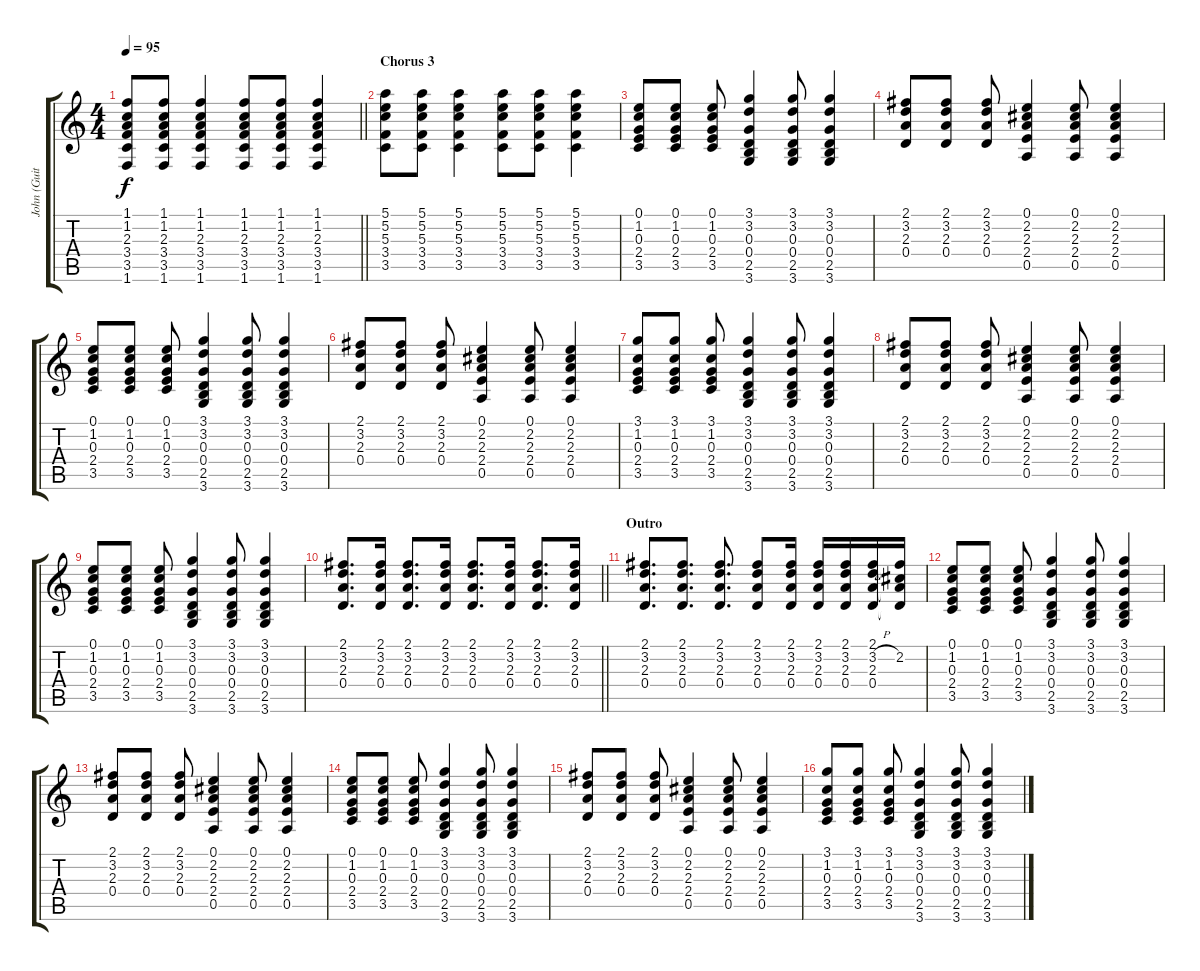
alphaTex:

\track ("John (Guitar)" "John (Guit") {instrument electricguitarclean}
\staff {score tabs}
\tuning (E4 B3 G3 D3 A2 E2) {hide}
\ts (4 4)
\tempo 95
\clef g2
\barLineRight lightlight
\ks c
(1.1 1.2 2.3 3.4 3.5 1.6).8{dy f} (1.1 1.2 2.3 3.4 3.5 1.6).8 (1.1 1.2 2.3 3.4 3.5 1.6).4 (1.1 1.2 2.3 3.4 3.5 1.6).8 (1.1 1.2 2.3 3.4 3.5 1.6).8 (1.1 1.2 2.3 3.4 3.5 1.6).4 |
\section ("" "Chorus 3")
(5.1 5.2 5.3 3.4 3.5).8 (5.1 5.2 5.3 3.4 3.5).8 (5.1 5.2 5.3 3.4 3.5).4 (5.1 5.2 5.3 3.4 3.5).8 (5.1 5.2 5.3 3.4 3.5).8 (5.1 5.2 5.3 3.4 3.5).4 |
(0.1 1.2 0.3 2.4 3.5).8 (0.1 1.2 0.3 2.4 3.5).8 (0.1 1.2 0.3 2.4 3.5).8 (3.1 3.2 0.3 0.4 2.5 3.6).4 (3.1 3.2 0.3 0.4 2.5 3.6).8 (3.1 3.2 0.3 0.4 2.5 3.6).4 |
(2.1 3.2 2.3 0.4).8 (2.1 3.2 2.3 0.4).8 (2.1 3.2 2.3 0.4).8 (0.1 2.2 2.3 2.4 0.5).4 (0.1 2.2 2.3 2.4 0.5).8 (0.1 2.2 2.3 2.4 0.5).4 |
(0.1 1.2 0.3 2.4 3.5).8 (0.1 1.2 0.3 2.4 3.5).8 (0.1 1.2 0.3 2.4 3.5).8 (3.1 3.2 0.3 0.4 2.5 3.6).4 (3.1 3.2 0.3 0.4 2.5 3.6).8 (3.1 3.2 0.3 0.4 2.5 3.6).4 |
(2.1 3.2 2.3 0.4).8 (2.1 3.2 2.3 0.4).8 (2.1 3.2 2.3 0.4).8 (0.1 2.2 2.3 2.4 0.5).4 (0.1 2.2 2.3 2.4 0.5).8 (0.1 2.2 2.3 2.4 0.5).4 |
(3.1 1.2 0.3 2.4 3.5).8 (3.1 1.2 0.3 2.4 3.5).8 (3.1 1.2 0.3 2.4 3.5).8 (3.1 3.2 0.3 0.4 2.5 3.6).4 (3.1 3.2 0.3 0.4 2.5 3.6).8 (3.1 3.2 0.3 0.4 2.5 3.6).4 |
(2.1 3.2 2.3 0.4).8 (2.1 3.2 2.3 0.4).8 (2.1 3.2 2.3 0.4).8 (0.1 2.2 2.3 2.4 0.5).4 (0.1 2.2 2.3 2.4 0.5).8 (0.1 2.2 2.3 2.4 0.5).4 |
(0.1 1.2 0.3 2.4 3.5).8 (0.1 1.2 0.3 2.4 3.5).8 (0.1 1.2 0.3 2.4 3.5).8 (3.1 3.2 0.3 0.4 2.5 3.6).4 (3.1 3.2 0.3 0.4 2.5 3.6).8 (3.1 3.2 0.3 0.4 2.5 3.6).4 |
\barLineRight lightlight
(2.1 3.2 2.3 0.4).8{d} (2.1 3.2 2.3 0.4).16 (2.1 3.2 2.3 0.4).8{d} (2.1 3.2 2.3 0.4).16 (2.1 3.2 2.3 0.4).8{d} (2.1 3.2 2.3 0.4).16 (2.1 3.2 2.3 0.4).8{d} (2.1 3.2 2.3 0.4).16 |
\section ("" "Outro")
(2.1 3.2 2.3 0.4).8{d} (2.1 3.2 2.3 0.4).8{d} (2.1 3.2 2.3 0.4).8{d} (2.1 3.2 2.3 0.4).8 (2.1 3.2 2.3 0.4).16 (2.1 3.2 2.3 0.4).16 (2.1 3.2 2.3 0.4).16 (2.1 3.2{h} 2.3 0.4).16 (2.1{t} 2.2 2.3{t} 0.4{t}).16 |
(0.1 1.2 0.3 2.4 3.5).8 (0.1 1.2 0.3 2.4 3.5).8 (0.1 1.2 0.3 2.4 3.5).8 (3.1 3.2 0.3 0.4 2.5 3.6).4 (3.1 3.2 0.3 0.4 2.5 3.6).8 (3.1 3.2 0.3 0.4 2.5 3.6).4 |
(2.1 3.2 2.3 0.4).8 (2.1 3.2 2.3 0.4).8 (2.1 3.2 2.3 0.4).8 (0.1 2.2 2.3 2.4 0.5).4 (0.1 2.2 2.3 2.4 0.5).8 (0.1 2.2 2.3 2.4 0.5).4 |
(0.1 1.2 0.3 2.4 3.5).8 (0.1 1.2 0.3 2.4 3.5).8 (0.1 1.2 0.3 2.4 3.5).8 (3.1 3.2 0.3 0.4 2.5 3.6).4 (3.1 3.2 0.3 0.4 2.5 3.6).8 (3.1 3.2 0.3 0.4 2.5 3.6).4 |
(2.1 3.2 2.3 0.4).8 (2.1 3.2 2.3 0.4).8 (2.1 3.2 2.3 0.4).8 (0.1 2.2 2.3 2.4 0.5).4 (0.1 2.2 2.3 2.4 0.5).8 (0.1 2.2 2.3 2.4 0.5).4 |
(3.1 1.2 0.3 2.4 3.5).8 (3.1 1.2 0.3 2.4 3.5).8 (3.1 1.2 0.3 2.4 3.5).8 (3.1 3.2 0.3 0.4 2.5 3.6).4 (3.1 3.2 0.3 0.4 2.5 3.6).8 (3.1 3.2 0.3 0.4 2.5 3.6).4
